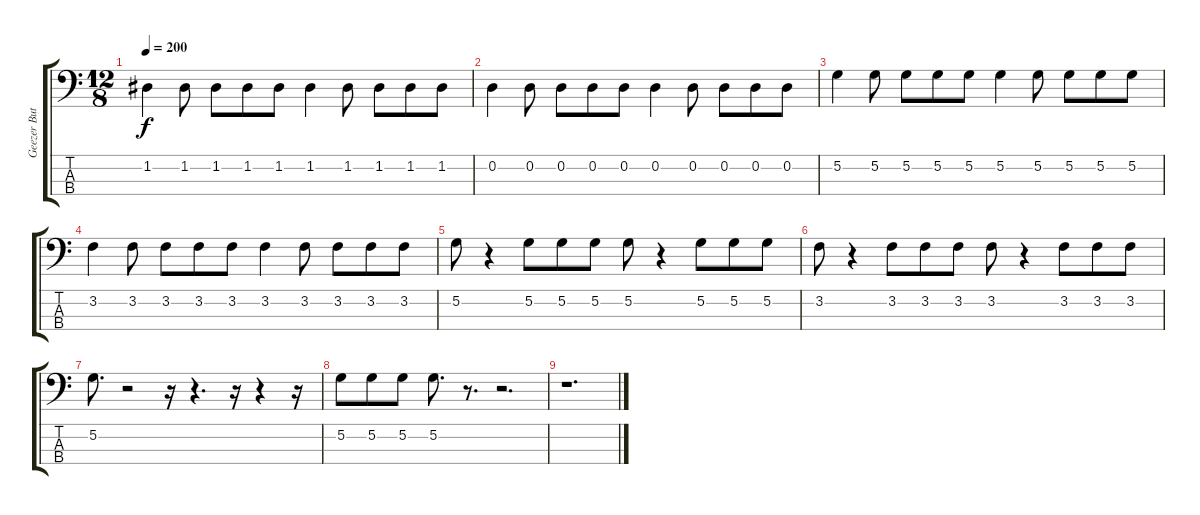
\track ("Geezer Butler - Bass" "Geezer But") {instrument electricbassfinger}
\staff {score tabs}
\tuning (G2 D2 A1 E1) {hide}
\ts (12 8)
\tempo 200
\clef f4
\ks c
1.2.4{dy f} 1.2.8 1.2.8 1.2.8 1.2.8 1.2.4 1.2.8 1.2.8 1.2.8 1.2.8 |
0.2.4 0.2.8 0.2.8 0.2.8 0.2.8 0.2.4 0.2.8 0.2.8 0.2.8 0.2.8 |
5.2.4 5.2.8 5.2.8 5.2.8 5.2.8 5.2.4 5.2.8 5.2.8 5.2.8 5.2.8 |
3.2.4 3.2.8 3.2.8 3.2.8 3.2.8 3.2.4 3.2.8 3.2.8 3.2.8 3.2.8 |
5.2.8 r.4 5.2.8 5.2.8 5.2.8 5.2.8 r.4 5.2.8 5.2.8 5.2.8 |
3.2.8 r.4 3.2.8 3.2.8 3.2.8 3.2.8 r.4 3.2.8 3.2.8 3.2.8 |
5.2.8{d} r.2 r.16 r.4{d} r.16 r.4 r.16 |
5.2.8 5.2.8 5.2.8 5.2.8{d} r.8{d} r.2{d} |
r.1{d}
